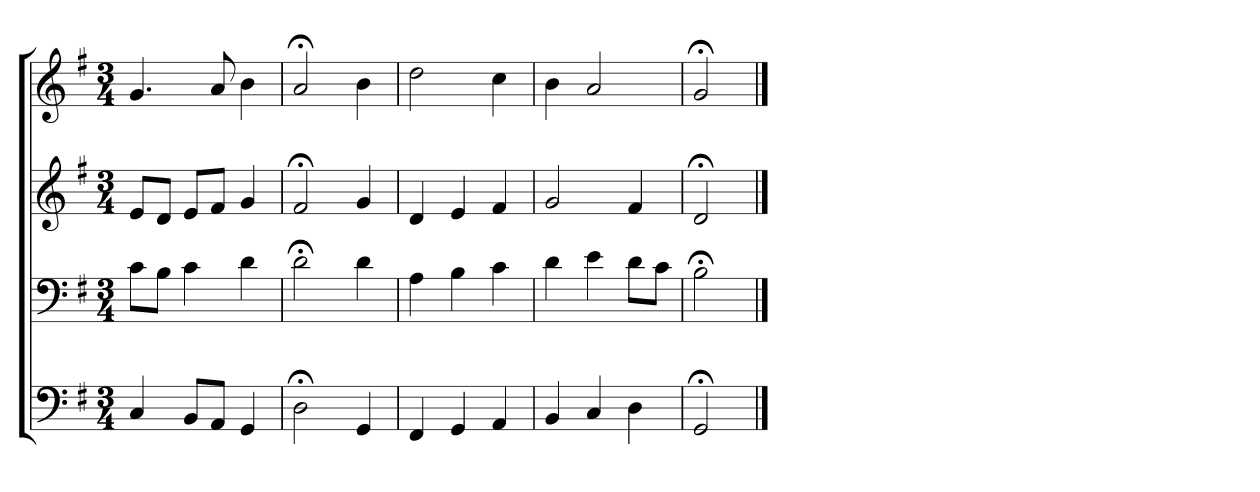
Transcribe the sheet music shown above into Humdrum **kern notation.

**kern	**kern	**kern	**kern
*part4	*part3	*part2	*part1
*staff4	*staff3	*staff2	*staff1
*clefF4	*clefF4	*clefG2	*clefG2
*k[f#]	*k[f#]	*k[f#]	*k[f#]
*M3/4	*M3/4	*M3/4	*M3/4
=	=	=	=
4C	8c\L	8e/L	4.g
.	8B\J	8d/J	.
8BB/L	4c	8e/L	.
8AA/J	.	8f#/J	8a
4GG	4d	4g	4b
=	=	=	=
2D;<	2d;<	2f#;<	2a;<
4GG	4d	4g	4b
=	=	=	=
4FF#	4A	4d	2dd
4GG	4B	4e	.
4AA	4c	4f#	4cc
=	=	=	=
4BB	4d	2g	4b
4C	4e	.	2a
4D	8d\L	4f#	.
.	8c\J	.	.
=	=	=	=
2GG;<	2B;<	2d;<	2g;<
==	==	==	==
*-	*-	*-	*-
